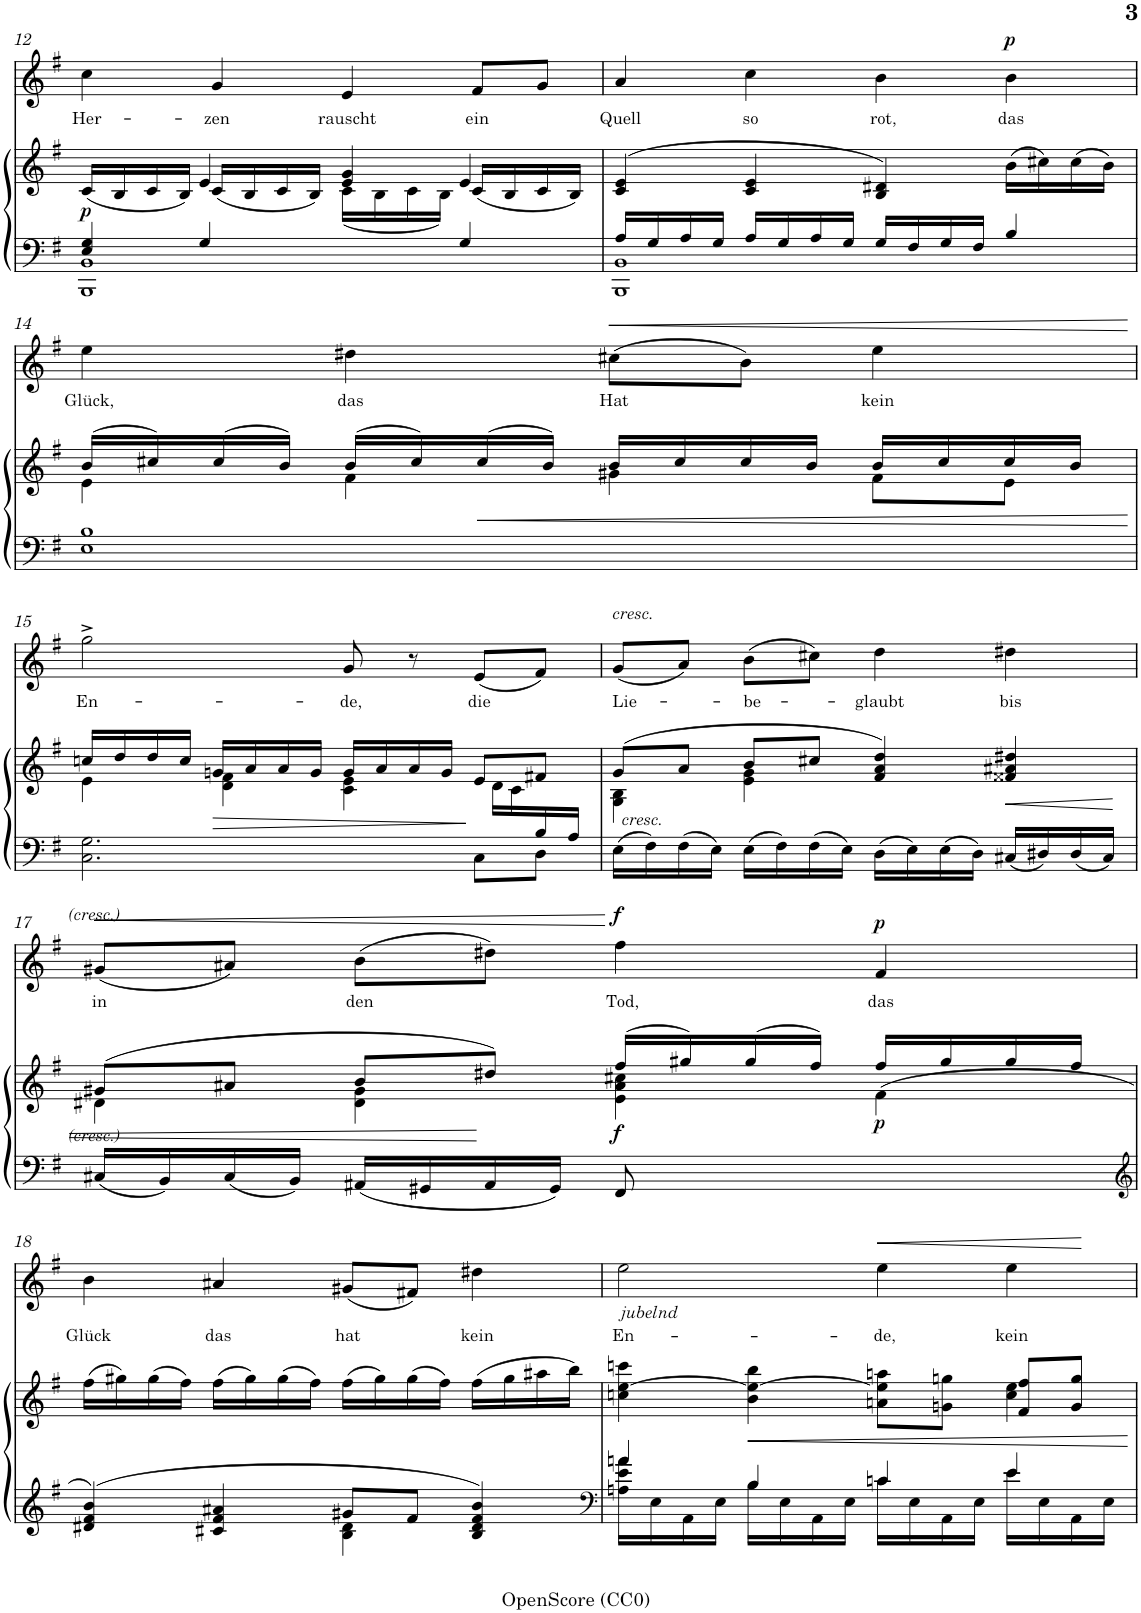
**kern	**kern	**dynam	**kern	**text	**dynam
*part2	*part2	*part2	*part1	*part1	*part1
*staff3	*staff2	*staff2/3	*staff1	*staff1	*staff1
*I"Piano	*	*	*I"Gesang Voice	*	*
*I'Pno	*	*	*	*	*
!!LO:PB:g=z
*clefF4	*clefG2	*	*clefG2	*	*
*k[f#]	*k[f#]	*	*k[f#]	*	*
*M4/4	*M4/4	*	*M4/4	*	*
*met(c)	*met(c)	*	*met(c)	*	*
=12	=12	=12	=12	=12	=12
*^	*^	*	*	*	*
*	*	*	*^	*	*	*	*
!	!	!	!	!	!LO:DY:b	!	!LO:LY:b	!
4E/ 4G/	1BBB 1BB	(<16c/LL	4ryy	2ryy	p	4cc\	Her-	.
.	.	16B/	.	.	.	.	.	.
.	.	16c/	.	.	.	.	.	.
.	.	16B/JJ)	.	.	.	.	.	.
!	!	!	!	!	!	!	!LO:LY:b	!
4G/	.	(<16c/LL	4e/	.	.	4g/	-zen	.
.	.	16B/	.	.	.	.	.	.
.	.	16c/	.	.	.	.	.	.
.	.	16B/JJ)	.	.	.	.	.	.
!	!	!	!	!	!	!	!LO:LY:b	!
4ryy	.	(<16c\LL	4ryy	4e/ 4g/	.	4e/	rauscht	.
.	.	16B\	.	.	.	.	.	.
.	.	16c\	.	.	.	.	.	.
.	.	16B\JJ)	.	.	.	.	.	.
!	!	!	!	!	!	!	!LO:LY:b	!
4G/	.	(<16c/LL	4e/	4ryy	.	8f#/L	ein	.
.	.	16B/	.	.	.	.	.	.
.	.	16c/	.	.	.	8g/J	.	.
.	.	16B/JJ)	.	.	.	.	.	.
*	*	*v	*v	*v	*	*	*	*
=13	=13	=13	=13	=13	=13	=13
!	!	!	!	!	!LO:LY:b	!
16A/LL	1BBB 1BB	(>4c/ 4e/	.	4a/	Quell	.
16G/	.	.	.	.	.	.
16A/	.	.	.	.	.	.
16G/JJ	.	.	.	.	.	.
!	!	!	!	!	!LO:LY:b	!
16A/LL	.	4c/ 4e/	.	4cc\	so	.
16G/	.	.	.	.	.	.
16A/	.	.	.	.	.	.
16G/JJ	.	.	.	.	.	.
!	!	!	!	!	!LO:LY:b	!
16G/LL	.	4B/ 4d#X/)	.	4b\	rot,	.
16F#/	.	.	.	.	.	.
16G/	.	.	.	.	.	.
16F#/JJ	.	.	.	.	.	.
!	!	!	!	!	!LO:LY:b	!LO:DY:a
4B/	.	(16b\LL	.	4b\	das	p
.	.	16cc#X\)	.	.	.	.
.	.	(16cc#\	.	.	.	.
.	.	16b\JJ)	.	.	.	.
*v	*v	*	*	*	*	*
!!LO:LB:g=z
=14	=14	=14	=14	=14	=14
*	*^	*	*	*	*
!	!	!	!	!	!LO:LY:b	!
1E 1B	(>16b/LL	4e\	.	4ee\	Glück,	.
.	16cc#X/)	.	.	.	.	.
.	(>16cc#/	.	.	.	.	.
.	16b/JJ)	.	.	.	.	.
!	!	!	!	!	!LO:LY:b	!
.	(>16b/LL	4f#\	.	4dd#X\	das	.
.	16cc#/)	.	.	.	.	.
!	!	!	!LO:HP:b	!	!	!
.	(>16cc#/	.	<	.	.	.
.	16b/JJ)	.	.	.	.	.
!	!	!	!	!	!LO:LY:b	!LO:HP:b
.	16b/LL	4g#X\	.	(8cc#X\L	Hat	<
.	16cc#/	.	.	.	.	.
.	16cc#/	.	.	8b\J)	.	.
.	16b/JJ	.	.	.	.	.
!	!	!	!	!	!LO:LY:b	!
.	16b/LL	8f#\L	.	4ee\	kein	.
.	16cc#/	.	.	.	.	.
.	16cc#/	8e\J	.	.	.	.
.	16b/JJ	.	.	.	.	.
*	*v	*v	*	*	*	*
.	.	.	.	.	[
!!LO:LB:g=z
=15	=15	=15	=15	=15	=15
*^	*^	*	*	*	*
!	!	!	!	!	!	!LO:LY:b	!
2..ryy	2.C\ 2.G\	16ccn/LL	4e\	.	2gg^\	En-	.
.	.	16dd/	.	.	.	.	.
.	.	16dd/	.	.	.	.	.
.	.	16cc/JJ	.	.	.	.	.
!	!	!	!	!LO:HP:b	!	!	!
.	.	16gn/LL	4d\ 4f#\	>	.	.	.
.	.	16a/	.	.	.	.	.
.	.	16a/	.	.	.	.	.
.	.	16g/JJ	.	.	.	.	.
!	!	!	!	!	!	!LO:LY:b	!
.	.	16g/LL	4c\ 4e\	.	8g/	-de,	.
.	.	16a/	.	.	.	.	.
.	.	16a/	.	.	8r	.	.
.	.	16g/JJ	.	.	.	.	.
!	!	!	!	!	!	!LO:LY:b	!
.	8C\L	8e/L	16d\LL	[	(8e/L	die	.
.	.	.	16c\	.	.	.	.
16B/	8D\J	8f#X/J	8ryy	.	8f#/J)	.	.
16A/JJ	.	.	.	.	.	.	.
*v	*v	*	*	*	*	*	*
=16	=16	=16	=16	=16	=16	=16
!	!	!	!	!LO:TX:a:i:t=cresc.	!	!
!	!LO:TX:b:i:t=cresc.	!	!	!	!	!
!	!	!	!	!	!LO:LY:b	!
16E\LL	(8g/L	4G\ 4B\	.	(8g/L	Lie-	.
16F#\	.	.	.	.	.	.
16F#\	8a/J	.	.	8a/J)	.	.
16E\JJ	.	.	.	.	.	.
!	!	!	!	!	!LO:LY:b	!
16E\LL	8b/L	4e\ 4g\	.	(8b\L	-be-	.
16F#\	.	.	.	.	.	.
16F#\	8cc#X/J	.	.	8cc#X\J)	.	.
16E\JJ	.	.	.	.	.	.
!	!	!	!	!	!LO:LY:b	!
16D\LL	4f#/ 4a/ 4dd/)	2ryy	.	4dd\	-glaubt	.
16E\	.	.	.	.	.	.
16E\	.	.	.	.	.	.
16D\JJ	.	.	.	.	.	.
!	!	!	!LO:HP:b	!	!LO:LY:b	!
16C#X/LL	4f##X/ 4a#X/ 4dd#X/	.	<	4dd#X\	bis	.
16D#X/	.	.	.	.	.	.
16D#/	.	.	.	.	.	.
16C#/JJ	.	.	.	.	.	.
!!LO:LB:g=z
=17	=17	=17	=17	=17	=17	=17
*	*	*^	*	*	*	*
!	!	!	!	!	!	!LO:LY:b	!LO:HP:b
16C#X/LL	(8g#X/L	4d#X\	2.ryy	.	(8g#X/L	in	<
16BB/	.	.	.	.	.	.	.
16C#/	8a#X/J	.	.	.	8a#X/J)	.	.
16BB/JJ	.	.	.	.	.	.	.
!	!	!	!	!	!	!LO:LY:b	!
16AA#X/LL	8b/L	4d#\ 4g#\	.	.	(8b\L	den	.
16GG#X/	.	.	.	.	.	.	.
16AA#/	8dd#X/J)	.	.	]	8dd#X\J)	.	.
16GG#/JJ	.	.	.	.	.	.	.
!	!	!	!	!LO:DY:b	!	!LO:LY:b	!LO:DY:n=1:a
8FF#/	(16ff#/LL	4e\ 4a#\ 4cc#X\	.	f	4ff#\	Tod,	[ f
.	16gg#X/)	.	.	.	.	.	.
8ryy	(16gg#/	.	.	.	.	.	.
.	16ff#/JJ)	.	.	.	.	.	.
!	!	!	!	!LO:DY:b	!	!LO:LY:b	!LO:DY:n=2:a
4ryy	16ff#/LL	4ryy	(4f#\	p	4f#/	das	p
.	16gg#/	.	.	.	.	.	.
.	16gg#/	.	.	.	.	.	.
.	16ff#/JJ	.	.	.	.	.	.
*	*v	*v	*v	*	*	*	*
!!LO:LB:g=z
=18	=18	=18	=18	=18	=18
*clefG2	*	*	*	*	*
*^	*	*	*	*	*
!	!	!	!	!	!LO:LY:b	!
4d#X/ 4f#/ 4b/)	2ryy	(16ff#\LL	.	4b\	Glück	.
.	.	16gg#X\)	.	.	.	.
.	.	(16gg#\	.	.	.	.
.	.	16ff#\JJ)	.	.	.	.
!	!	!	!	!	!LO:LY:b	!
4c#X/ 4f#/ 4a#X/	.	(16ff#\LL	.	4a#X/	das	.
.	.	16gg#\)	.	.	.	.
.	.	(16gg#\	.	.	.	.
.	.	16ff#\JJ)	.	.	.	.
!	!	!	!	!	!LO:LY:b	!
8g#X/L	4B\ 4d#\	(16ff#\LL	.	(8g#X/L	hat	.
.	.	16gg#\)	.	.	.	.
8f#/J	.	(16gg#\	.	8f#X/J)	.	.
.	.	16ff#\JJ)	.	.	.	.
!	!	!	!	!	!LO:LY:b	!
4B/ 4d#/ 4f#/ 4b/	4ryy	(16ff#\LL	.	4dd#X\	kein	.
.	.	16gg#\	.	.	.	.
.	.	16aa#X\	.	.	.	.
.	.	16bb\JJ)	.	.	.	.
=19	=19	=19	=19	=19	=19	=19
*clefF4	*	*	*	*	*	*
*	*	*^	*	*	*	*
!	!	!	!	!	!LO:TX:b:i:t=jubelnd	!	!
!	!	!	!	!	!	!LO:LY:b	!
4an/	16An\ 16e\ 16a\LL	4ccn\ [4ee\ 4cccn\	2.ryy	.	2ee\	En-	.
.	16E\	.	.	.	.	.	.
.	16AA\	.	.	.	.	.	.
.	16E\JJ	.	.	.	.	.	.
4B/	16B\LL	4b\ 4ee\_ 4bb\	.	.	.	.	.
.	16E\	.	.	.	.	.	.
.	16AA\	.	.	.	.	.	.
.	16E\JJ	.	.	.	.	.	.
!	!	!	!	!	!	!LO:LY:b	!LO:HP:b
4c/	16cn\LL	8an\ 8ee\] 8aan\L	.	.	4ee\	-de,	<
.	16E\	.	.	.	.	.	.
.	16AA\	8gn\ 8ggn\J	.	.	.	.	.
.	16E\JJ	.	.	.	.	.	.
!	!	!	!	!	!	!LO:LY:b	!
4e/	16e\LL	8f#/ 8ff#/L	4cc\ 4ee\	.	4ee\	kein	.
.	16E\	.	.	.	.	.	.
.	16AA\	8g/ 8gg/J	.	.	.	.	.
.	16E\JJ	.	.	.	.	.	.
*v	*v	*	*	*	*	*	*
*	*v	*v	*	*	*	*
.	.	[	.	.	[
=	=	=	=	=	=
*-	*-	*-	*-	*-	*-
